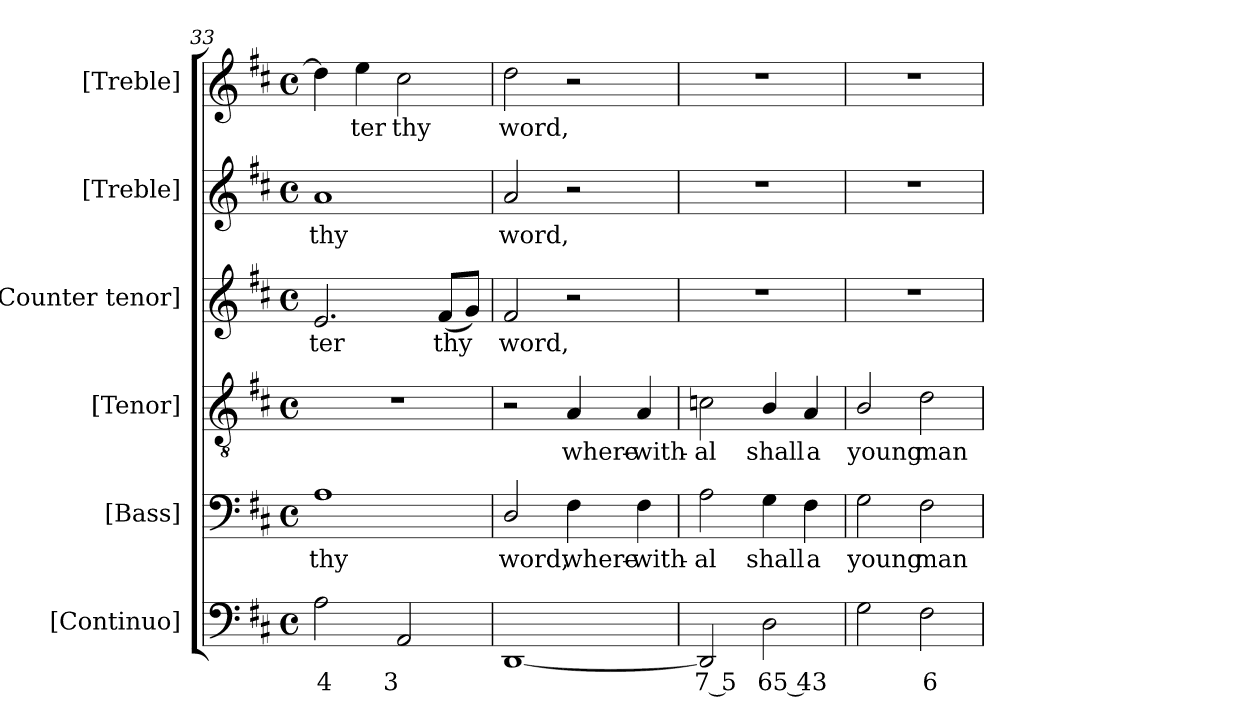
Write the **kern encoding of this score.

**kern	**text	**kern	**text	**kern	**text	**kern	**text	**kern	**text	**kern	**text
*part6	*part6	*part5	*part5	*part4	*part4	*part3	*part3	*part2	*part2	*part1	*part1
*staff6	*staff6	*staff5	*staff5	*staff4	*staff4	*staff3	*staff3	*staff2	*staff2	*staff1	*staff1
*I"[Continuo]	*	*I"[Bass]	*	*I"[Tenor]	*	*I"[Counter tenor]	*	*I"[Treble]	*	*I"[Treble]	*
*I'Cont.	*	*I'B.	*	*I'T.	*	*	*	*	*	*	*
*clefF4	*	*clefF4	*	*clefGv2	*	*clefG2	*	*clefG2	*	*clefG2	*
*	*	*	*	*ITrd7c12	*	*	*	*	*	*	*
*k[f#c#]	*	*k[f#c#]	*	*k[f#c#]	*	*k[f#c#]	*	*k[f#c#]	*	*k[f#c#]	*
*D:	*	*D:	*	*D:	*	*D:	*	*D:	*	*D:	*
*M4/4	*	*M4/4	*	*M4/4	*	*M4/4	*	*M4/4	*	*M4/4	*
*met(c)	*	*met(c)	*	*met(c)	*	*met(c)	*	*met(c)	*	*met(c)	*
=33	=33	=33	=33	=33	=33	=33	=33	=33	=33	=33	=33
!	!LO:LY:b:color=#000000	!	!	!	!	!	!	!	!	!	!
!	!	!	!LO:LY:b:color=#000000	!	!	!	!	!	!	!	!
!	!	!	!	!	!	!	!LO:LY:b:color=#000000	!	!	!	!
!	!	!	!	!	!	!	!	!	!LO:LY:b:color=#000000	!	!
2Ai\	4	1Ai	thy	1r	.	2.ei/	-ter	1ai	thy	4ddi\]	.
!	!	!	!	!	!	!	!	!	!	!	!LO:LY:b:color=#000000
.	.	.	.	.	.	.	.	.	.	4eei\	-ter
!	!LO:LY:b:color=#000000	!	!	!	!	!	!	!	!	!	!
!	!	!	!	!	!	!	!	!	!	!	!LO:LY:b:color=#000000
2AAi/	3	.	.	.	.	.	.	.	.	2cc#i\	thy
!	!	!	!	!	!	!	!LO:LY:b:color=#000000	!	!	!	!
.	.	.	.	.	.	(8f#i/L	thy	.	.	.	.
.	.	.	.	.	.	8gi/J)	.	.	.	.	.
=34	=34	=34	=34	=34	=34	=34	=34	=34	=34	=34	=34
!	!	!	!LO:LY:b:color=#000000	!	!	!	!	!	!	!	!
!	!	!	!	!	!	!	!LO:LY:b:color=#000000	!	!	!	!
!	!	!	!	!	!	!	!	!	!LO:LY:b:color=#000000	!	!
!	!	!	!	!	!	!	!	!	!	!	!LO:LY:b:color=#000000
[1DDi	.	2Di/	word,	2r	.	2f#i/	word,	2ai/	word,	2ddi\	word,
!	!	!	!LO:LY:b:color=#000000	!	!	!	!	!	!	!	!
!	!	!	!	!	!LO:LY:b:color=#000000	!	!	!	!	!	!
.	.	4F#i\	where-	4AAi/	where-	2r	.	2r	.	2r	.
!	!	!	!LO:LY:b:color=#000000	!	!	!	!	!	!	!	!
!	!	!	!	!	!LO:LY:b:color=#000000	!	!	!	!	!	!
.	.	4F#i\	-with-	4AAi/	-with-	.	.	.	.	.	.
=35	=35	=35	=35	=35	=35	=35	=35	=35	=35	=35	=35
!	!LO:LY:b:color=#000000	!	!	!	!	!	!	!	!	!	!
!	!	!	!LO:LY:b:color=#000000	!	!	!	!	!	!	!	!
!	!	!	!	!	!LO:LY:b:color=#000000	!	!	!	!	!	!
2DDi/]	7 5	2Ai\	-al	2Cni\	-al	1r	.	1r	.	1r	.
!	!LO:LY:b:color=#000000	!	!	!	!	!	!	!	!	!	!
!	!	!	!LO:LY:b:color=#000000	!	!	!	!	!	!	!	!
!	!	!	!	!	!LO:LY:b:color=#000000	!	!	!	!	!	!
2Di\	65 43	4Gi\	shall	4BBi/	shall	.	.	.	.	.	.
!	!	!	!LO:LY:b:color=#000000	!	!	!	!	!	!	!	!
!	!	!	!	!	!LO:LY:b:color=#000000	!	!	!	!	!	!
.	.	4F#i\	a	4AAi/	a	.	.	.	.	.	.
!!LO:PB:g=z
=36	=36	=36	=36	=36	=36	=36	=36	=36	=36	=36	=36
!	!	!	!LO:LY:b:color=#000000	!	!	!	!	!	!	!	!
!	!	!	!	!	!LO:LY:b:color=#000000	!	!	!	!	!	!
2Gi\	.	2Gi\	young	2BBi/	young	1r	.	1r	.	1r	.
!	!LO:LY:b:color=#000000	!	!	!	!	!	!	!	!	!	!
!	!	!	!LO:LY:b:color=#000000	!	!	!	!	!	!	!	!
!	!	!	!	!	!LO:LY:b:color=#000000	!	!	!	!	!	!
2F#i\	6	2F#i\	man	2Di\	man	.	.	.	.	.	.
=	=	=	=	=	=	=	=	=	=	=	=
*-	*-	*-	*-	*-	*-	*-	*-	*-	*-	*-	*-
